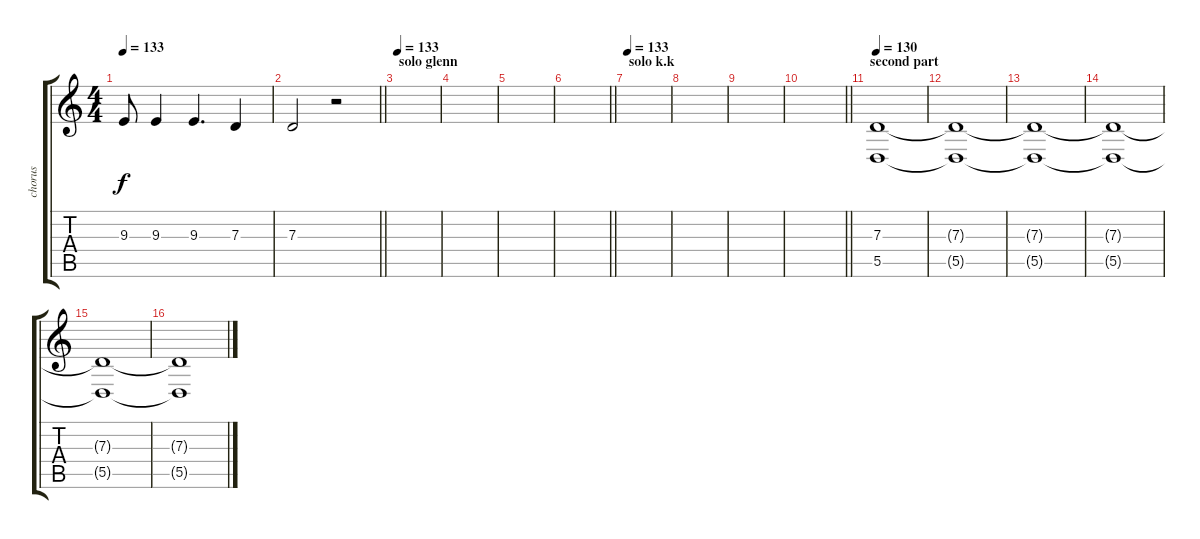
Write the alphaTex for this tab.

\track ("chorus " "chorus ") {instrument choiraahs}
\staff {score tabs}
\tuning (E4 B3 G3 D3 A2 E2) {hide}
\ts (4 4)
\tempo 133
\clef g2
\ks c
9.3.8{dy f} 9.3.4 9.3.4{d} 7.3.4 |
\barLineRight lightlight
7.3.2 r.2 |
\section ("" "solo glenn ")
\tempo 133
|
|
|
\barLineRight lightlight
|
\section ("" "solo k.k")
\tempo 133
|
|
|
\barLineRight lightlight
|
\section ("" "second part")
\tempo 130
(7.3 5.5).1{volume 8 instrument choiraahs} |
(7.3{t} 5.5{t}).1 |
(7.3{t} 5.5{t}).1 |
(7.3{t} 5.5{t}).1 |
(7.3{t} 5.5{t}).1 |
(7.3{t} 5.5{t}).1
